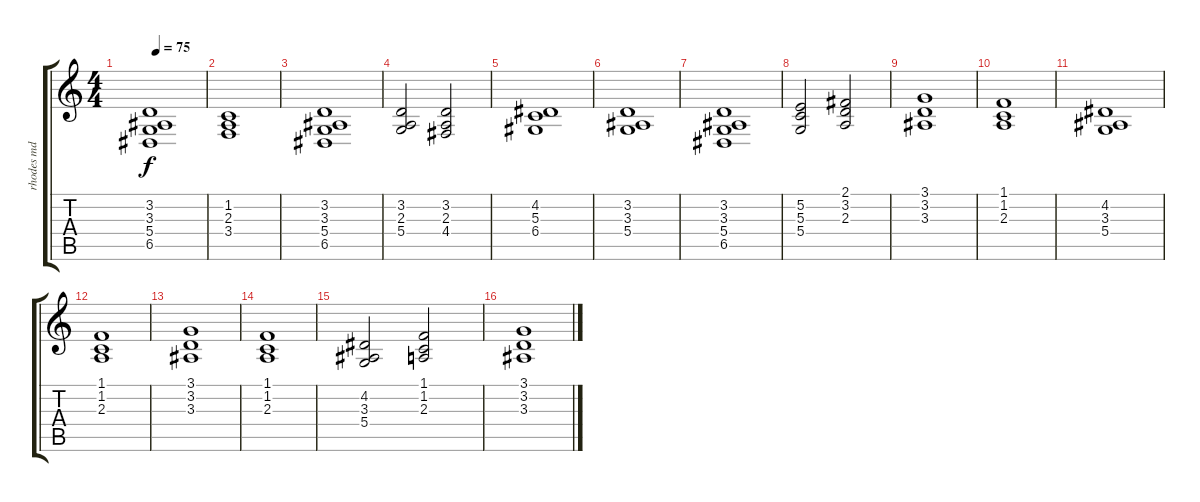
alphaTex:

\track ("rhodes md" "rhodes md") {instrument electricpiano1}
\staff {score tabs}
\tuning (E4 B3 G3 D3 A2 E2) {hide}
\ts (4 4)
\tempo 75
\clef g2
\ks c
(3.2 3.3 5.4 6.5).1{dy f} |
(1.2 2.3 3.4).1 |
(3.2 3.3 5.4 6.5).1 |
(3.2 2.3 5.4).2 (3.2 2.3 4.4).2 |
(4.2 5.3 6.4).1 |
(3.2 3.3 5.4).1 |
(3.2 3.3 5.4 6.5).1 |
(5.2 5.3 5.4).2 (2.1 3.2 2.3).2 |
(3.1 3.2 3.3).1 |
(1.1 1.2 2.3).1 |
(4.2 3.3 5.4).1 |
(1.1 1.2 2.3).1 |
(3.1 3.2 3.3).1 |
(1.1 1.2 2.3).1 |
(4.2 3.3 5.4).2 (1.1 1.2 2.3).2 |
(3.1 3.2 3.3).1
